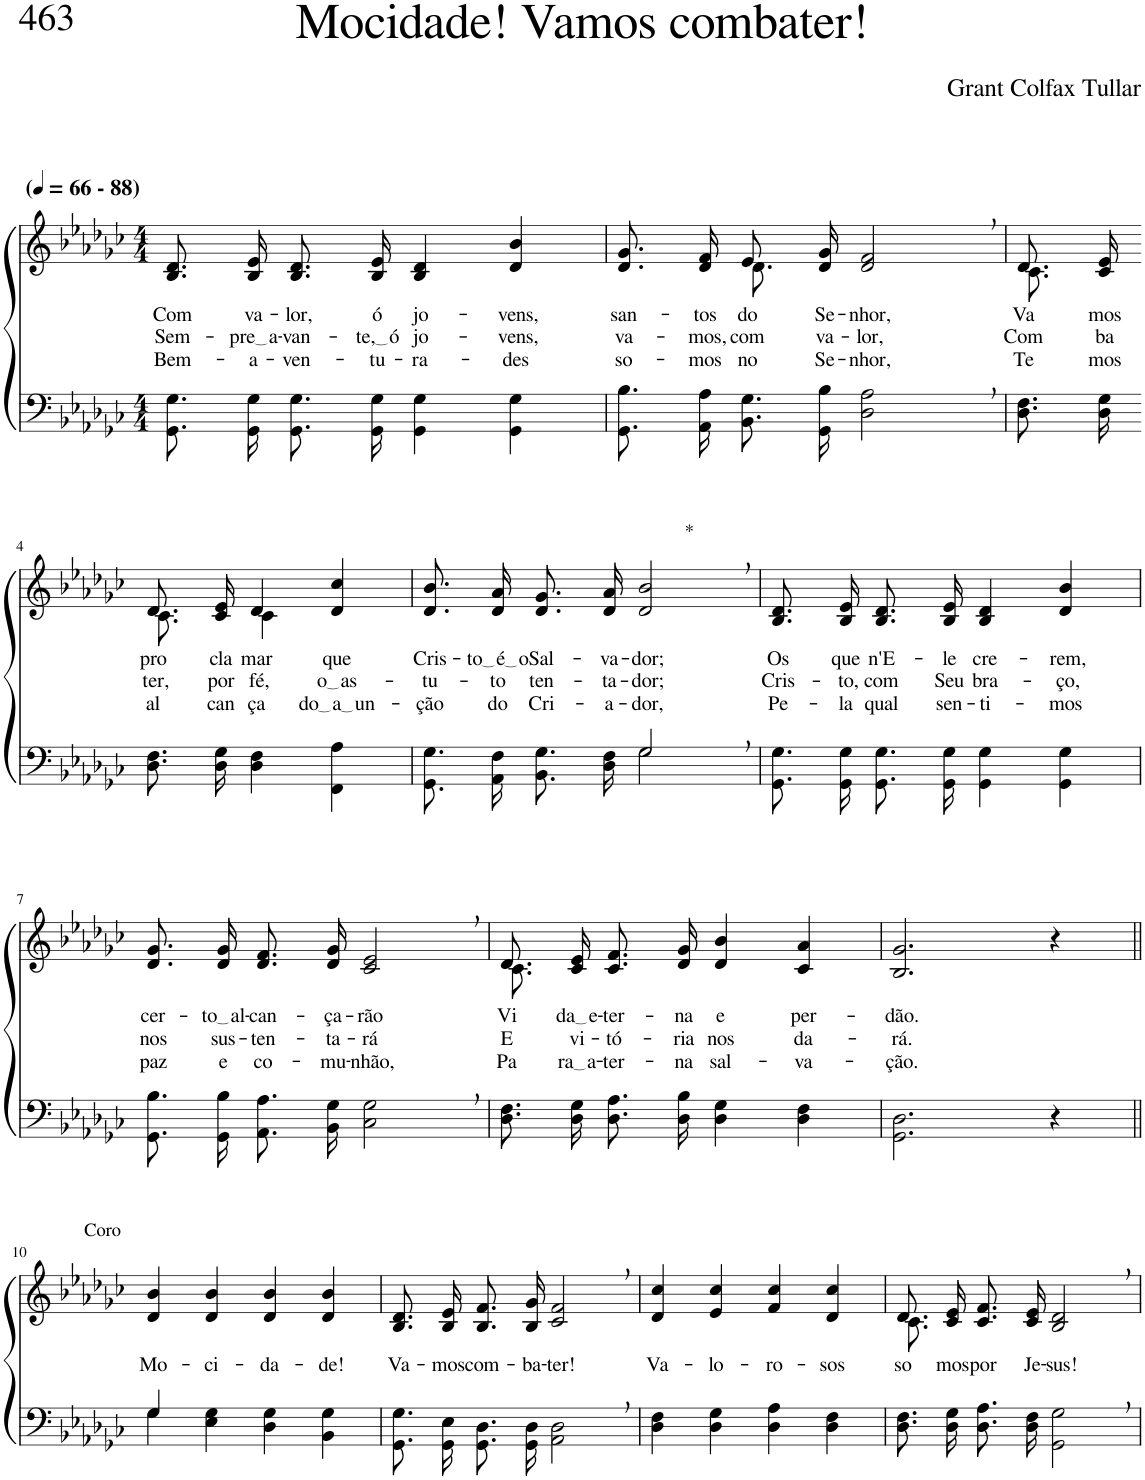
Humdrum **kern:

**kern	**kern	**text	**text	**text
*part2	*part1	*part1	*part1	*part1
*staff2	*staff1	*staff1	*staff1	*staff1
*I"Parte III e IV	*I"Parte I e II	*	*	*
*clefF4	*clefG2	*	*	*
*Trd-1c-2	*Trd-1c-2	*	*	*
*k[b-e-a-d-g-c-]	*k[b-e-a-d-g-c-]	*	*	*
*M4/4	*M4/4	*	*	*
*MM66	*MM66	*	*	*
=1	=1	=1	=1	=1
!	!LO:TX:a:B:t=(	!	!	!
!	!LO:TX:a:B:t=- 88)	!	!	!
!	!	!LO:LY:b	!LO:LY:b	!LO:LY:b
8.GG-/ 8.G-/L	8.B-/ 8.d-/L	Com	Sem-	Bem-
!	!	!LO:LY:b	!LO:LY:b	!LO:LY:b
16GG-/ 16G-/Jk	16B-/ 16e-/Jk	va-	pre a	-a-
!	!	!LO:LY:b	!LO:LY:b	!LO:LY:b
8.GG-/ 8.G-/L	8.B-/ 8.d-/L	-lor,	-van-	-ven-
!	!	!LO:LY:b	!LO:LY:b	!LO:LY:b
16GG-/ 16G-/Jk	16B-/ 16e-/Jk	ó	te, ó	-tu-
!	!	!LO:LY:b	!LO:LY:b	!LO:LY:b
4GG-\ 4G-\	4B-/ 4d-/	jo-	-jo-	-ra-
!	!	!LO:LY:b	!LO:LY:b	!LO:LY:b
4GG-\ 4G-\	4d-/ 4b-/	-vens,	-vens,	-des
=2	=2	=2	=2	=2
!	!	!LO:LY:b	!LO:LY:b	!LO:LY:b
*	*^	*	*	*
8.GG-\ 8.B-\L	8.d-/ 8.g-/L	4ryy	san-	va-	so-
!	!	!	!LO:LY:b	!LO:LY:b	!LO:LY:b
16AA-\ 16A-\Jk	16d-/ 16f/Jk	.	-tos	-mos,	-mos
!	!	!	!LO:LY:b	!LO:LY:b	!LO:LY:b
8.BB-\ 8.G-\L	8.d-/L	8e-/	do	com	no
.	.	2ryy	.	.	.
!	!	!	!LO:LY:b	!LO:LY:b	!LO:LY:b
16GG-\ 16B-\Jk	16d-/ 16g-/Jk	.	Se-	va-	Se-
!	!	!	!LO:LY:b	!LO:LY:b	!LO:LY:b
2D-\, 2A-\,	2d-/, 2f/,	.	-nhor,	-lor,	-nhor,
.	.	8ryy	.	.	.
=3	=3	=3	=3	=3	=3
!	!	!	!LO:LY:b	!LO:LY:b	!LO:LY:b
8.D-\ 8.F\L	8.d-/L	8.c-\	Va-	Com-	Te-
!	!	!	!LO:LY:b	!LO:LY:b	!LO:LY:b
16D-\ 16G-\Jk	16c-/ 16e-/Jk	16ryy	-mos	-ba-	-mos
!!LO:LB:g=z	!!
=4-	=4-	=4-	=4-	=4-	=4-
!	!	!	!LO:LY:b	!LO:LY:b	!LO:LY:b
8.D-\ 8.F\L	8.d-/L	8.c-\	pro-	-ter,	al-
!	!	!	!LO:LY:b	!LO:LY:b	!LO:LY:b
16D-\ 16G-\Jk	16c-/ 16e-/Jk	16ryy	-cla-	por	-can-
!	!	!	!LO:LY:b	!LO:LY:b	!LO:LY:b
4D-\ 4F\	4d-/	4c-\	-mar	fé,	-ça-
!	!	!	!LO:LY:b	!LO:LY:b	!LO:LY:b
4FF\ 4A-\	4d-/ 4cc-/	4ryy	que	o as	do a un
=5	=5	=5	=5	=5	=5
*^	*	*	*	*	*
!	!	!	!	!LO:LY:b	!LO:LY:b	!LO:LY:b
*	*	*v	*v	*	*	*
2ryy	8.GG-/ 8.G-/L	8.d-/ 8.b-/L	Cris-	-tu-	-ção
!	!	!	!LO:LY:b	!LO:LY:b	!LO:LY:b
.	16AA-/ 16F/Jk	16d-/ 16a-/Jk	to é o	-to	do
!	!	!	!LO:LY:b	!LO:LY:b	!LO:LY:b
.	8.BB-\ 8.G-\L	8.d-/ 8.g-/L	Sal-	ten-	Cri-
!	!	!	!LO:LY:b	!LO:LY:b	!LO:LY:b
.	16D-\ 16F\Jk	16d-/ 16a-/Jk	-va-	-ta-	-a-
!	!	!LO:TX:a:t=*	!	!	!
!	!	!	!LO:LY:b	!LO:LY:b	!LO:LY:b
2G-,/	2G-\	2d-/, 2b-/,	-dor;	-dor;	-dor,
=6	=6	=6	=6	=6	=6
!	!	!	!LO:LY:b	!LO:LY:b	!LO:LY:b
*v	*v	*	*	*	*
8.GG-/ 8.G-/L	8.B-/ 8.d-/L	Os	Cris-	Pe-
!	!	!LO:LY:b	!LO:LY:b	!LO:LY:b
16GG-/ 16G-/Jk	16B-/ 16e-/Jk	que	-to,	-la
!	!	!LO:LY:b	!LO:LY:b	!LO:LY:b
8.GG-/ 8.G-/L	8.B-/ 8.d-/L	n'E-	com	qual
!	!	!LO:LY:b	!LO:LY:b	!LO:LY:b
16GG-/ 16G-/Jk	16B-/ 16e-/Jk	-le	Seu	sen-
!	!	!LO:LY:b	!LO:LY:b	!LO:LY:b
4GG-\ 4G-\	4B-/ 4d-/	cre-	bra-	-ti-
!	!	!LO:LY:b	!LO:LY:b	!LO:LY:b
4GG-\ 4G-\	4d-/ 4b-/	-rem,	-ço,	-mos
!!LO:LB:g=z
=7	=7	=7	=7	=7
!	!	!LO:LY:b	!LO:LY:b	!LO:LY:b
8.GG-\ 8.B-\L	8.d-/ 8.g-/L	cer-	nos	paz
!	!	!LO:LY:b	!LO:LY:b	!LO:LY:b
16GG-\ 16B-\Jk	16d-/ 16g-/Jk	to al	sus-	e
!	!	!LO:LY:b	!LO:LY:b	!LO:LY:b
8.AA-\ 8.A-\L	8.d-/ 8.f/L	-can-	-ten-	co-
!	!	!LO:LY:b	!LO:LY:b	!LO:LY:b
16BB-\ 16G-\Jk	16d-/ 16g-/Jk	-ça-	-ta-	-mu-
!	!	!LO:LY:b	!LO:LY:b	!LO:LY:b
2C-\, 2G-\,	2c-/, 2e-/,	-rão	-rá	-nhão,
=8	=8	=8	=8	=8
*	*^	*	*	*
!	!	!	!LO:LY:b	!LO:LY:b	!LO:LY:b
8.D-\ 8.F\L	8.d-/L	8.c-\	Vi-	E	Pa-
!	!	!	!LO:LY:b	!LO:LY:b	!LO:LY:b
16D-\ 16G-\Jk	16c-/ 16e-/Jk	2ryy	da e	vi-	ra a
!	!	!	!LO:LY:b	!LO:LY:b	!LO:LY:b
8.D-\ 8.A-\L	8.c-/ 8.f/L	.	-ter-	-tó-	-ter-
!	!	!	!LO:LY:b	!LO:LY:b	!LO:LY:b
16D-\ 16B-\Jk	16d-/ 16g-/Jk	.	-na	-ria	-na
!	!	!	!LO:LY:b	!LO:LY:b	!LO:LY:b
4D-\ 4G-\	4d-/ 4b-/	.	e	nos	sal-
.	.	4ryy	.	.	.
!	!	!	!LO:LY:b	!LO:LY:b	!LO:LY:b
4D-\ 4F\	4c-/ 4a-/	.	per-	da-	-va-
.	.	16ryy	.	.	.
=9	=9	=9	=9	=9	=9
!	!	!	!LO:LY:b	!LO:LY:b	!LO:LY:b
*	*v	*v	*	*	*
2.GG-\ 2.D-\	2.B-/ 2.g-/	-dão.	-rá.	-ção.
4r	4r	.	.	.
!!LO:LB:g=z
=10||	=10||	=10||	=10||	=10||
*^	*	*	*	*
!	!	!LO:TX:a:t=Coro	!	!	!
!	!	!	!LO:LY:b	!	!
4G-/	4G-\	4d-/ 4b-/	Mo-	.	.
!	!	!	!LO:LY:b	!	!
2.ryy	4E-\ 4G-\	4d-/ 4b-/	-ci-	.	.
!	!	!	!LO:LY:b	!	!
.	4D-\ 4G-\	4d-/ 4b-/	-da-	.	.
!	!	!	!LO:LY:b	!	!
.	4BB-\ 4G-\	4d-/ 4b-/	-de!	.	.
=11	=11	=11	=11	=11	=11
!	!	!	!LO:LY:b	!	!
*v	*v	*	*	*	*
8.GG-/ 8.G-/L	8.B-/ 8.d-/L	Va-	.	.
!	!	!LO:LY:b	!	!
16GG-/ 16E-/Jk	16B-/ 16e-/Jk	-mos	.	.
!	!	!LO:LY:b	!	!
8.GG-/ 8.D-/L	8.B-/ 8.f/L	com-	.	.
!	!	!LO:LY:b	!	!
16GG-/ 16D-/Jk	16B-/ 16g-/Jk	-ba-	.	.
!	!	!LO:LY:b	!	!
2AA-\, 2D-\,	2c-/, 2f/,	-ter!	.	.
=12	=12	=12	=12	=12
!	!	!LO:LY:b	!	!
4D-\ 4F\	4d-/ 4cc-/	Va-	.	.
!	!	!LO:LY:b	!	!
4D-\ 4G-\	4e-/ 4cc-/	-lo-	.	.
!	!	!LO:LY:b	!	!
4D-\ 4A-\	4f/ 4cc-/	-ro-	.	.
!	!	!LO:LY:b	!	!
4D-\ 4F\	4d-/ 4cc-/	-sos	.	.
=13	=13	=13	=13	=13
*	*^	*	*	*
!	!	!	!LO:LY:b	!	!
8.D-\ 8.F\L	8.d-/L	8.c-\	so-	.	.
!	!	!	!LO:LY:b	!	!
16D-\ 16G-\Jk	16c-/ 16e-/Jk	2ryy	-mos	.	.
!	!	!	!LO:LY:b	!	!
8.D-\ 8.A-\L	8.c-/ 8.f/L	.	por	.	.
!	!	!	!LO:LY:b	!	!
16D-\ 16F\Jk	16c-/ 16e-/Jk	.	Je-	.	.
!	!	!	!LO:LY:b	!	!
2GG-\, 2G-\,	2B-/, 2d-/,	.	-sus!	.	.
.	.	4ryy	.	.	.
.	.	16ryy	.	.	.
*	*v	*v	*	*	*
=	=	=	=	=
*-	*-	*-	*-	*-
